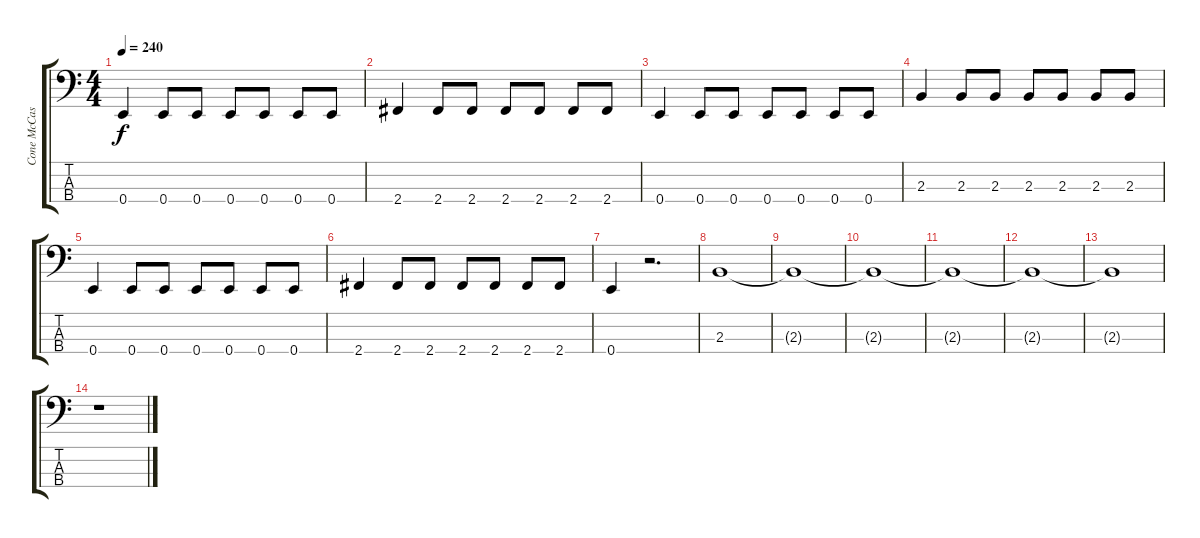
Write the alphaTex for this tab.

\track ("Cone McCaslin" "Cone McCas") {instrument electricbasspick}
\staff {score tabs}
\tuning (G2 D2 A1 E1) {hide}
\ts (4 4)
\tempo 240
\clef f4
\ks c
0.4.4{dy f} 0.4.8 0.4.8 0.4.8 0.4.8 0.4.8 0.4.8 |
2.4.4 2.4.8 2.4.8 2.4.8 2.4.8 2.4.8 2.4.8 |
0.4.4 0.4.8 0.4.8 0.4.8 0.4.8 0.4.8 0.4.8 |
2.3.4 2.3.8 2.3.8 2.3.8 2.3.8 2.3.8 2.3.8 |
0.4.4 0.4.8 0.4.8 0.4.8 0.4.8 0.4.8 0.4.8 |
2.4.4 2.4.8 2.4.8 2.4.8 2.4.8 2.4.8 2.4.8 |
0.4.4 r.2{d} |
2.3.1 |
2.3{t}.1 |
2.3{t}.1 |
2.3{t}.1 |
2.3{t}.1 |
2.3{t}.1 |
r.1
